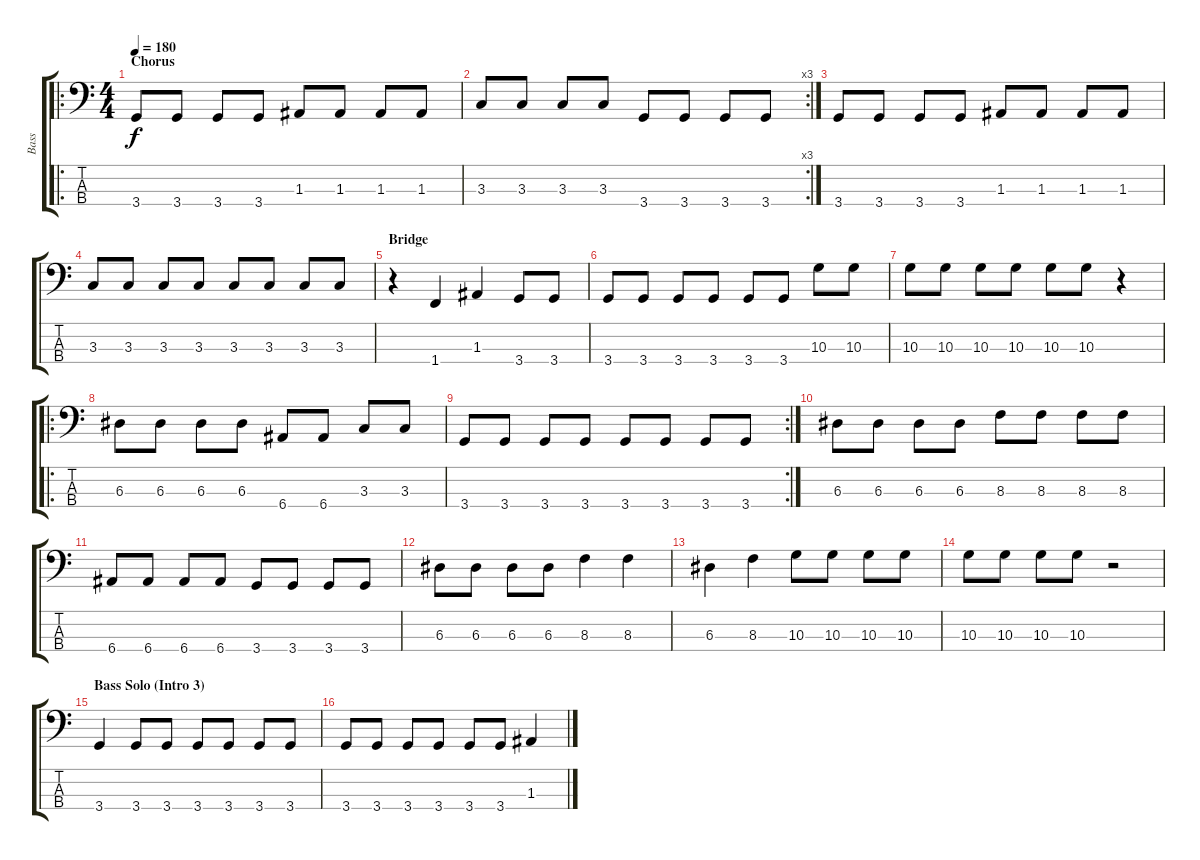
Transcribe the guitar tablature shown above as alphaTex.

\track ("Bass" "Bass") {instrument electricbasspick}
\staff {score tabs}
\tuning (G2 D2 A1 E1) {hide}
\ro
\ts (4 4)
\section ("" "Chorus")
\tempo 180
\clef f4
\ks c
3.4.8{dy f} 3.4.8 3.4.8 3.4.8 1.3.8 1.3.8 1.3.8 1.3.8 |
\rc 3
3.3.8 3.3.8 3.3.8 3.3.8 3.4.8 3.4.8 3.4.8 3.4.8 |
3.4.8 3.4.8 3.4.8 3.4.8 1.3.8 1.3.8 1.3.8 1.3.8 |
3.3.8 3.3.8 3.3.8 3.3.8 3.3.8 3.3.8 3.3.8 3.3.8 |
\section ("" "Bridge")
r.4 1.4.4 1.3.4 3.4.8 3.4.8 |
3.4.8 3.4.8 3.4.8 3.4.8 3.4.8 3.4.8 10.3.8 10.3.8 |
10.3.8 10.3.8 10.3.8 10.3.8 10.3.8 10.3.8 r.4 |
\ro
6.3.8 6.3.8 6.3.8 6.3.8 6.4.8 6.4.8 3.3.8 3.3.8 |
\rc 2
3.4.8 3.4.8 3.4.8 3.4.8 3.4.8 3.4.8 3.4.8 3.4.8 |
6.3.8 6.3.8 6.3.8 6.3.8 8.3.8 8.3.8 8.3.8 8.3.8 |
6.4.8 6.4.8 6.4.8 6.4.8 3.4.8 3.4.8 3.4.8 3.4.8 |
6.3.8 6.3.8 6.3.8 6.3.8 8.3.4 8.3.4 |
6.3.4 8.3.4 10.3.8 10.3.8 10.3.8 10.3.8 |
10.3.8 10.3.8 10.3.8 10.3.8 r.2 |
\section ("" "Bass Solo (Intro 3)")
3.4.4 3.4.8 3.4.8 3.4.8 3.4.8 3.4.8 3.4.8 |
3.4.8 3.4.8 3.4.8 3.4.8 3.4.8 3.4.8 1.3.4
